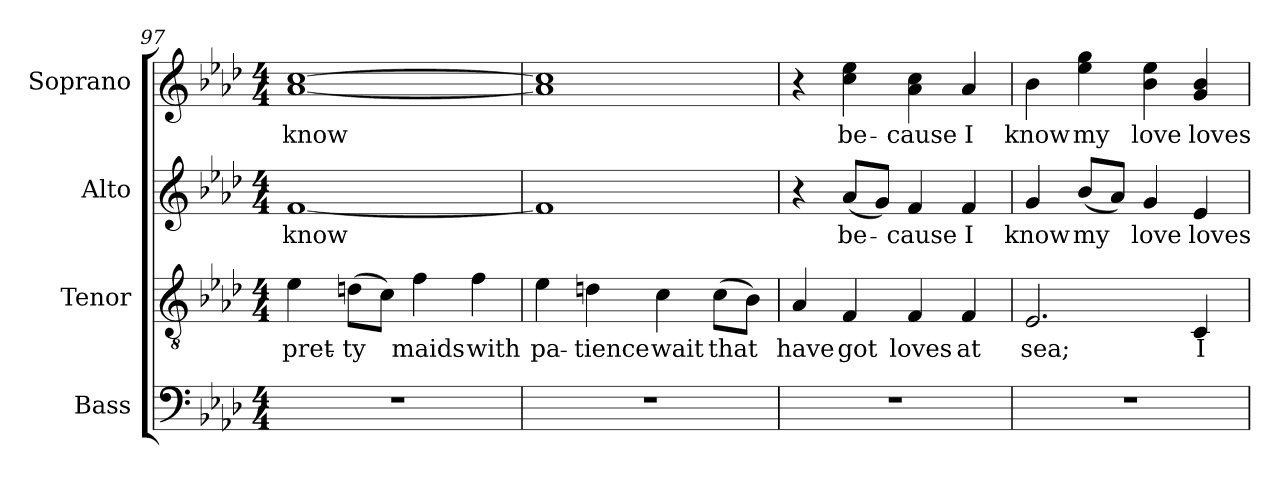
**kern	**kern	**text	**kern	**text	**kern	**text
*part4	*part3	*part3	*part2	*part2	*part1	*part1
*staff4	*staff3	*staff3	*staff2	*staff2	*staff1	*staff1
*I"Bass	*I"Tenor	*	*I"Alto	*	*I"Soprano	*
*I'B.	*I'T.	*	*I'A.	*	*I'S.	*
*clefF4	*clefGv2	*	*clefG2	*	*clefG2	*
*	*ITrd7c12	*	*	*	*	*
*k[b-e-a-d-]	*k[b-e-a-d-]	*	*k[b-e-a-d-]	*	*k[b-e-a-d-]	*
*A-:	*A-:	*	*A-:	*	*A-:	*
*M4/4	*M4/4	*	*M4/4	*	*M4/4	*
=97	=97	=97	=97	=97	=97	=97
!	!	!LO:LY:b:color=#000000	!	!	!	!
!	!	!	!	!LO:LY:b:color=#000000	!	!
!	!	!	!	!	!	!LO:LY:b:color=#000000
1r	4E-i\	pret-	[<1fi	know	[<1a-i [>1cci	know
!	!	!LO:LY:b:color=#000000	!	!	!	!
.	(8Dni\L	-ty	.	.	.	.
.	8Ci\J)	.	.	.	.	.
!	!	!LO:LY:b:color=#000000	!	!	!	!
.	4Fi\	maids	.	.	.	.
!	!	!LO:LY:b:color=#000000	!	!	!	!
.	4Fi\	with	.	.	.	.
=98	=98	=98	=98	=98	=98	=98
!	!	!LO:LY:b:color=#000000	!	!	!	!
1r	4E-i\	pa-	1fi]	.	1a-i] 1cci]	.
!	!	!LO:LY:b:color=#000000	!	!	!	!
.	4Dni\	-tience	.	.	.	.
!	!	!LO:LY:b:color=#000000	!	!	!	!
.	4Ci\	wait	.	.	.	.
!	!	!LO:LY:b:color=#000000	!	!	!	!
.	(8Ci\L	that	.	.	.	.
.	8BB-i\J)	.	.	.	.	.
!!LO:LB:g=z
=99	=99	=99	=99	=99	=99	=99
!	!	!LO:LY:b:color=#000000	!	!	!	!
1r	4AA-i/	have	4r	.	4r	.
!	!	!LO:LY:b:color=#000000	!	!	!	!
!	!	!	!	!LO:LY:b:color=#000000	!	!
!	!	!	!	!	!	!LO:LY:b:color=#000000
.	4FFi/	got	(8a-i/L	be-	4cci\ 4ee-i	be-
.	.	.	8gi/J)	.	.	.
!	!	!LO:LY:b:color=#000000	!	!	!	!
!	!	!	!	!LO:LY:b:color=#000000	!	!
!	!	!	!	!	!	!LO:LY:b:color=#000000
.	4FFi/	loves	4fi/	-cause	4a-i\ 4cci	-cause
!	!	!LO:LY:b:color=#000000	!	!	!	!
!	!	!	!	!LO:LY:b:color=#000000	!	!
!	!	!	!	!	!	!LO:LY:b:color=#000000
.	4FFi/	at	4fi/	I	4a-i/	I
=100	=100	=100	=100	=100	=100	=100
!	!	!LO:LY:b:color=#000000	!	!	!	!
!	!	!	!	!LO:LY:b:color=#000000	!	!
!	!	!	!	!	!	!LO:LY:b:color=#000000
1r	2.EE-i/	sea;	4gi/	know	4b-i\	know
!	!	!	!	!LO:LY:b:color=#000000	!	!
!	!	!	!	!	!	!LO:LY:b:color=#000000
.	.	.	(8b-i/L	my	4ee-i\ 4ggi	my
.	.	.	8a-i/J)	.	.	.
!	!	!	!	!LO:LY:b:color=#000000	!	!
!	!	!	!	!	!	!LO:LY:b:color=#000000
.	.	.	4gi/	love	4b-i\ 4ee-i	love
!	!	!LO:LY:b:color=#000000	!	!	!	!
!	!	!	!	!LO:LY:b:color=#000000	!	!
!	!	!	!	!	!	!LO:LY:b:color=#000000
.	4CCi/	I	4e-i/	loves	4gi/ 4b-i	loves
=	=	=	=	=	=	=
*-	*-	*-	*-	*-	*-	*-
